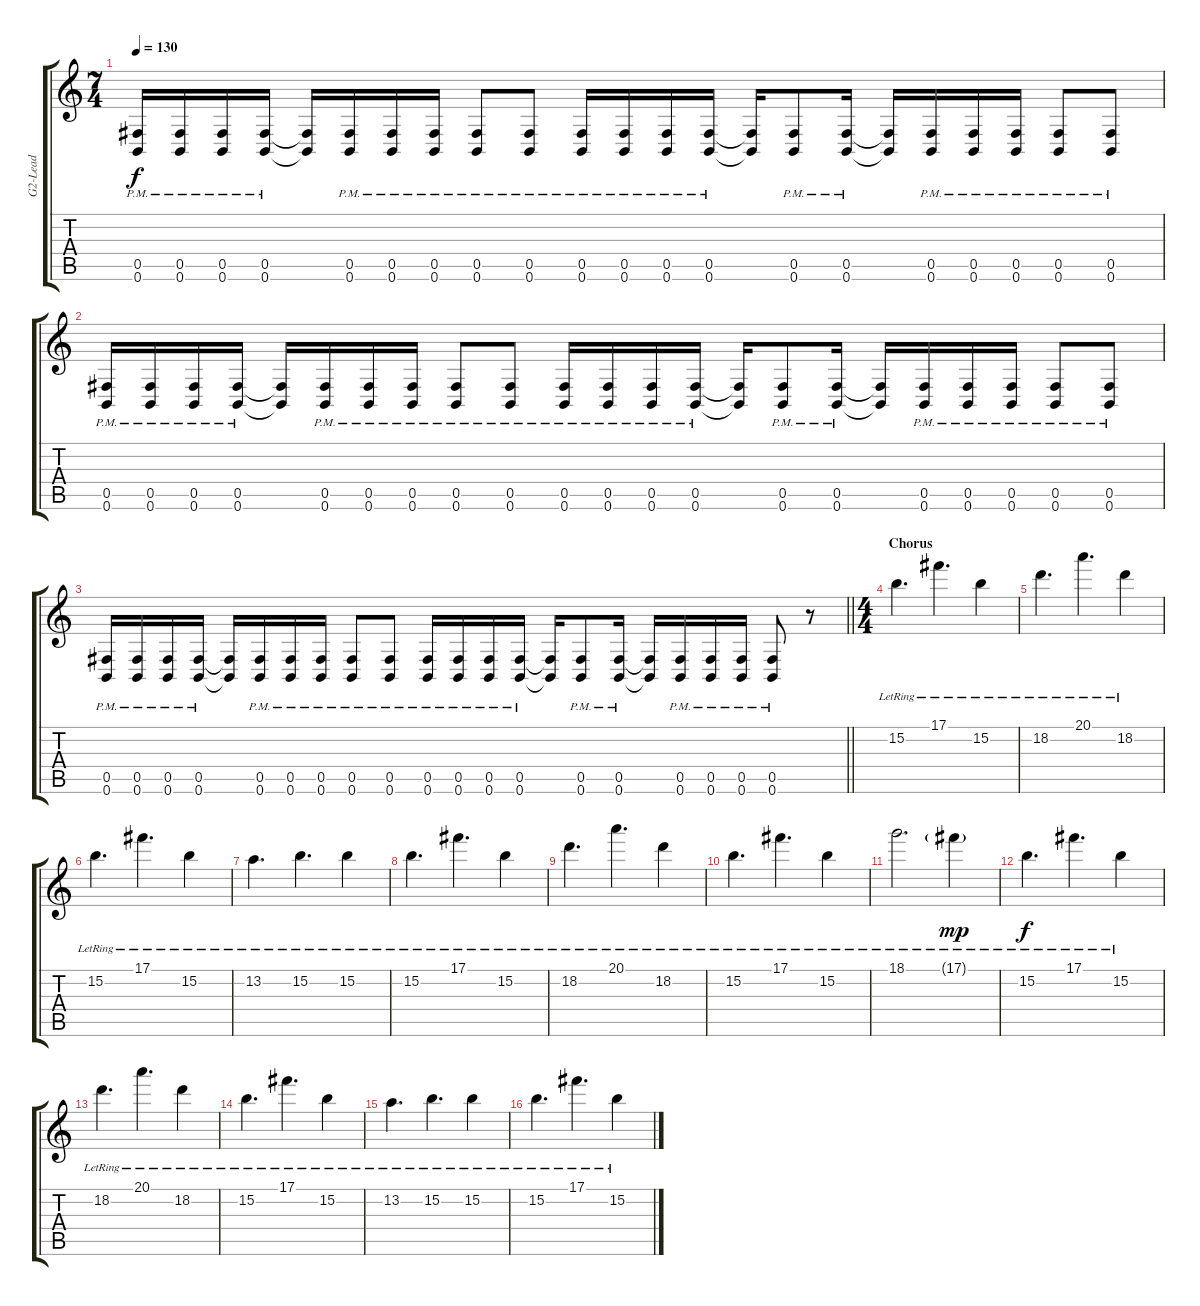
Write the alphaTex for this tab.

\track ("G2-Lead" "G2-Lead") {instrument distortionguitar}
\staff {score tabs}
\tuning (Db4 Ab3 E3 B2 Gb2 B1) {hide}
\ts (7 4)
\tempo 130
\clef g2
\ks c
(0.5{pm} 0.6{pm}).16{dy f} (0.5{pm} 0.6{pm}).16 (0.5{pm} 0.6{pm}).16 (0.5{pm} 0.6{pm}).16 (0.5{t} 0.6{t}).16 (0.5{pm} 0.6{pm}).16 (0.5{pm} 0.6{pm}).16 (0.5{pm} 0.6{pm}).16 (0.5{pm} 0.6{pm}).8 (0.5{pm} 0.6{pm}).8 (0.5{pm} 0.6{pm}).16 (0.5{pm} 0.6{pm}).16 (0.5{pm} 0.6{pm}).16 (0.5{pm} 0.6{pm}).16 (0.5{t} 0.6{t}).16 (0.5{pm} 0.6{pm}).8 (0.5{pm} 0.6{pm}).16 (0.5{t} 0.6{t}).16 (0.5{pm} 0.6{pm}).16 (0.5{pm} 0.6{pm}).16 (0.5{pm} 0.6{pm}).16 (0.5{pm} 0.6{pm}).8 (0.5{pm} 0.6{pm}).8 |
(0.5{pm} 0.6{pm}).16 (0.5{pm} 0.6{pm}).16 (0.5{pm} 0.6{pm}).16 (0.5{pm} 0.6{pm}).16 (0.5{t} 0.6{t}).16 (0.5{pm} 0.6{pm}).16 (0.5{pm} 0.6{pm}).16 (0.5{pm} 0.6{pm}).16 (0.5{pm} 0.6{pm}).8 (0.5{pm} 0.6{pm}).8 (0.5{pm} 0.6{pm}).16 (0.5{pm} 0.6{pm}).16 (0.5{pm} 0.6{pm}).16 (0.5{pm} 0.6{pm}).16 (0.5{t} 0.6{t}).16 (0.5{pm} 0.6{pm}).8 (0.5{pm} 0.6{pm}).16 (0.5{t} 0.6{t}).16 (0.5{pm} 0.6{pm}).16 (0.5{pm} 0.6{pm}).16 (0.5{pm} 0.6{pm}).16 (0.5{pm} 0.6{pm}).8 (0.5{pm} 0.6{pm}).8 |
\barLineRight lightlight
(0.5{pm} 0.6{pm}).16 (0.5{pm} 0.6{pm}).16 (0.5{pm} 0.6{pm}).16 (0.5{pm} 0.6{pm}).16 (0.5{t} 0.6{t}).16 (0.5{pm} 0.6{pm}).16 (0.5{pm} 0.6{pm}).16 (0.5{pm} 0.6{pm}).16 (0.5{pm} 0.6{pm}).8 (0.5{pm} 0.6{pm}).8 (0.5{pm} 0.6{pm}).16 (0.5{pm} 0.6{pm}).16 (0.5{pm} 0.6{pm}).16 (0.5{pm} 0.6{pm}).16 (0.5{t} 0.6{t}).16 (0.5{pm} 0.6{pm}).8 (0.5{pm} 0.6{pm}).16 (0.5{t} 0.6{t}).16 (0.5{pm} 0.6{pm}).16 (0.5{pm} 0.6{pm}).16 (0.5{pm} 0.6{pm}).16 (0.5{pm} 0.6{pm}).8 r.8 |
\ts (4 4)
\section ("" "Chorus")
15.2{lr}.4{d} 17.1{lr}.4{d} 15.2{lr}.4 |
18.2{lr}.4{d} 20.1{lr}.4{d} 18.2{lr}.4 |
15.2{lr}.4{d} 17.1{lr}.4{d} 15.2{lr}.4 |
13.2{lr}.4{d} 15.2{lr}.4{d} 15.2{lr}.4 |
15.2{lr}.4{d} 17.1{lr}.4{d} 15.2{lr}.4 |
18.2{lr}.4{d} 20.1{lr}.4{d} 18.2{lr}.4 |
15.2{lr}.4{d} 17.1{lr}.4{d} 15.2{lr}.4 |
18.1{lr}.2{d} 17.1{g lr}.4{dy mp} |
15.2{lr}.4{d dy f} 17.1{lr}.4{d} 15.2{lr}.4 |
18.2{lr}.4{d} 20.1{lr}.4{d} 18.2{lr}.4 |
15.2{lr}.4{d} 17.1{lr}.4{d} 15.2{lr}.4 |
13.2{lr}.4{d} 15.2{lr}.4{d} 15.2{lr}.4 |
15.2{lr}.4{d} 17.1{lr}.4{d} 15.2{lr}.4
